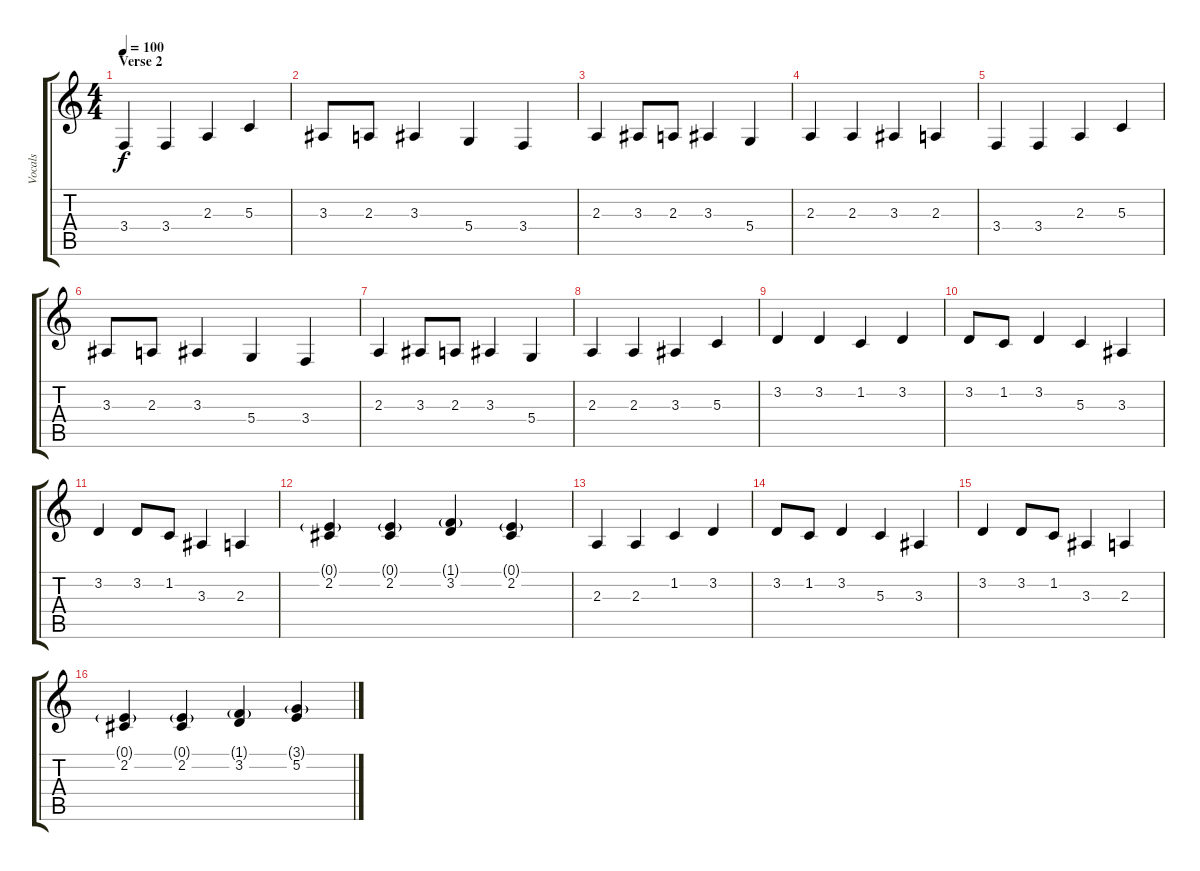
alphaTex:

\track ("Vocals" "Vocals") {instrument altosax}
\staff {score tabs}
\tuning (E4 B3 G3 D3 A2 E2) {hide}
\ts (4 4)
\section ("" "Verse 2")
\tempo 100
\clef g2
\ks c
3.4.4{dy f} 3.4.4 2.3.4 5.3.4 |
3.3.8 2.3.8 3.3.4 5.4.4 3.4.4 |
2.3.4 3.3.8 2.3.8 3.3.4 5.4.4 |
2.3.4 2.3.4 3.3.4 2.3.4 |
3.4.4 3.4.4 2.3.4 5.3.4 |
3.3.8 2.3.8 3.3.4 5.4.4 3.4.4 |
2.3.4 3.3.8 2.3.8 3.3.4 5.4.4 |
2.3.4 2.3.4 3.3.4 5.3.4 |
3.2.4 3.2.4 1.2.4 3.2.4 |
3.2.8 1.2.8 3.2.4 5.3.4 3.3.4 |
3.2.4 3.2.8 1.2.8 3.3.4 2.3.4 |
(0.1{g} 2.2).4 (0.1{g} 2.2).4 (1.1{g} 3.2).4 (0.1{g} 2.2).4 |
2.3.4 2.3.4 1.2.4 3.2.4 |
3.2.8 1.2.8 3.2.4 5.3.4 3.3.4 |
3.2.4 3.2.8 1.2.8 3.3.4 2.3.4 |
(0.1{g} 2.2).4 (0.1{g} 2.2).4 (1.1{g} 3.2).4 (3.1{g} 5.2).4
